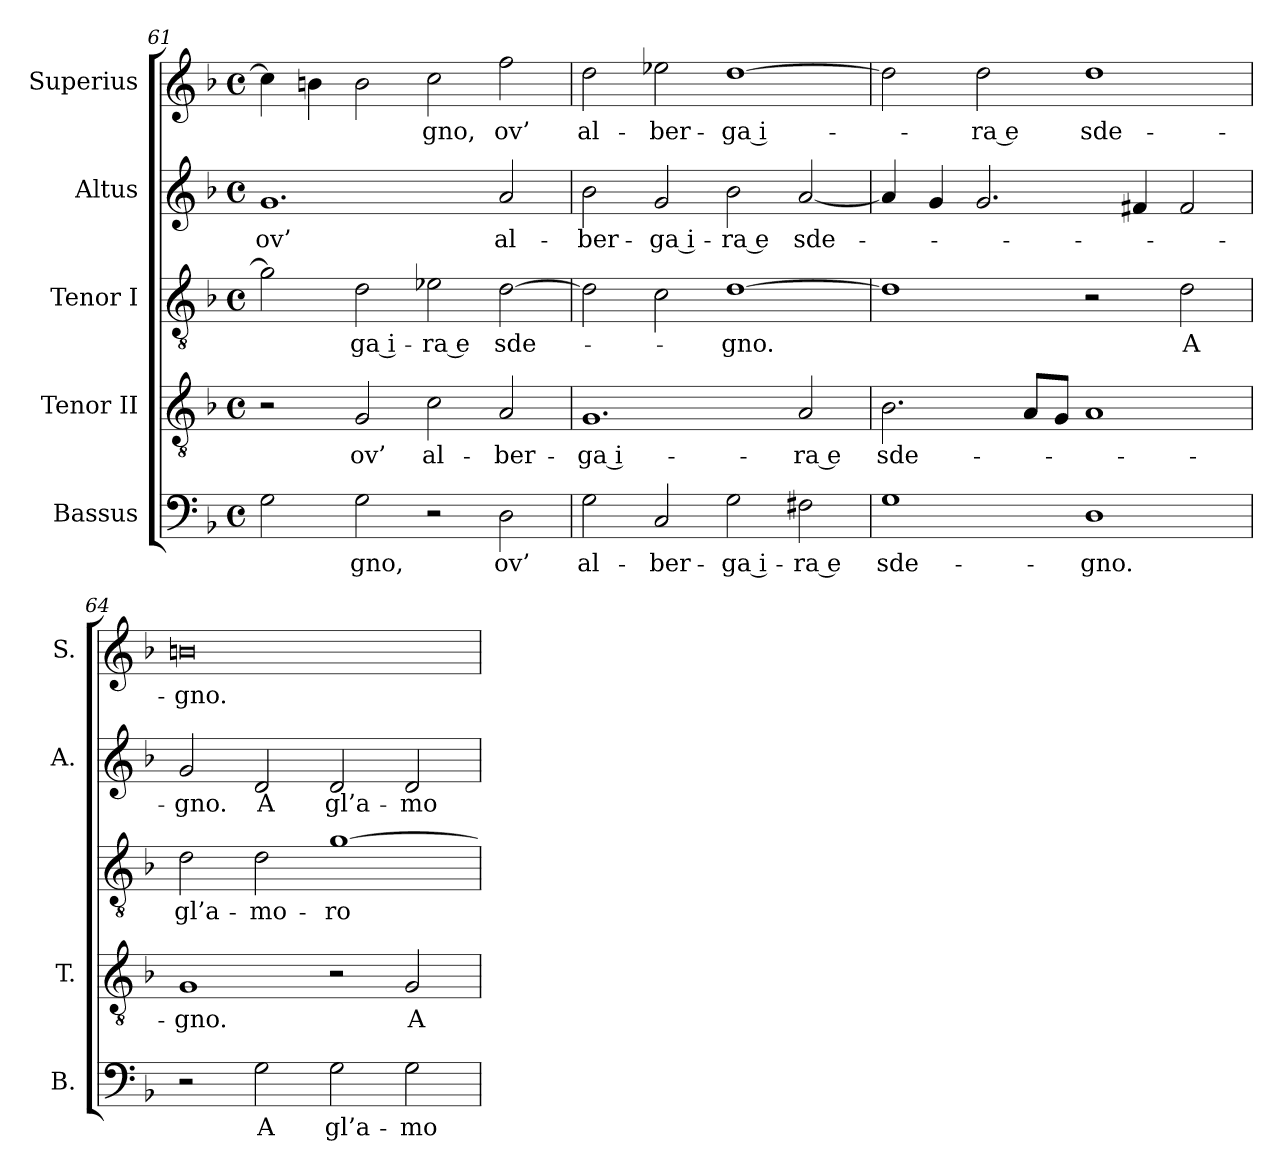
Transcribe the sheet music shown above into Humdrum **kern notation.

**kern	**text	**kern	**text	**kern	**text	**kern	**text	**kern	**text
*part5	*part5	*part4	*part4	*part3	*part3	*part2	*part2	*part1	*part1
*staff5	*staff5	*staff4	*staff4	*staff3	*staff3	*staff2	*staff2	*staff1	*staff1
*I"Bassus	*	*I"Tenor II	*	*I"Tenor I	*	*I"Altus	*	*I"Superius	*
*I'B.	*	*I'T.	*	*	*	*I'A.	*	*I'S.	*
*clefF4	*	*clefGv2	*	*clefGv2	*	*clefG2	*	*clefG2	*
*	*	*ITrd7c12	*	*	*	*	*	*	*
*k[b-]	*	*k[b-]	*	*k[b-]	*	*k[b-]	*	*k[b-]	*
*F:	*	*F:	*	*F:	*	*F:	*	*F:	*
*M4/4	*	*M4/4	*	*M4/4	*	*M4/4	*	*M4/4	*
*met(c)	*	*met(c)	*	*met(c)	*	*met(c)	*	*met(c)	*
=61	=61	=61	=61	=61	=61	=61	=61	=61	=61
!	!	!	!	!	!	!	!LO:LY:b:color=#000000	!	!
2Gi\	.	2r	.	2gi\]	.	1.gi	ov’	4cci\]	.
.	.	.	.	.	.	.	.	4bni\	.
!	!LO:LY:b:color=#000000	!	!	!	!	!	!	!	!
!	!	!	!LO:LY:b:color=#000000	!	!	!	!	!	!
!	!	!	!	!	!LO:LY:b:color=#000000	!	!	!	!
2Gi\	-gno,	2GGi/	ov’	2di\	-ga i-	.	.	2bi\	.
!	!	!	!LO:LY:b:color=#000000	!	!	!	!	!	!
!	!	!	!	!	!LO:LY:b:color=#000000	!	!	!	!
!	!	!	!	!	!	!	!	!	!LO:LY:b:color=#000000
2r	.	2Ci\	al-	2e-Xi\	-ra e	.	.	2cci\	-gno,
!	!LO:LY:b:color=#000000	!	!	!	!	!	!	!	!
!	!	!	!LO:LY:b:color=#000000	!	!	!	!	!	!
!	!	!	!	!	!LO:LY:b:color=#000000	!	!	!	!
!	!	!	!	!	!	!	!LO:LY:b:color=#000000	!	!
!	!	!	!	!	!	!	!	!	!LO:LY:b:color=#000000
2Di\	ov’	2AAi/	-ber-	[>2di\	sde-	2ai/	al-	2ffi\	ov’
=62	=62	=62	=62	=62	=62	=62	=62	=62	=62
!	!LO:LY:b:color=#000000	!	!	!	!	!	!	!	!
!	!	!	!LO:LY:b:color=#000000	!	!	!	!	!	!
!	!	!	!	!	!	!	!LO:LY:b:color=#000000	!	!
!	!	!	!	!	!	!	!	!	!LO:LY:b:color=#000000
2Gi\	al-	1.GGi	-ga i-	2di\]	.	2b-i\	-ber-	2ddi\	al-
!	!LO:LY:b:color=#000000	!	!	!	!	!	!	!	!
!	!	!	!	!	!	!	!LO:LY:b:color=#000000	!	!
!	!	!	!	!	!	!	!	!	!LO:LY:b:color=#000000
2Ci/	-ber-	.	.	2ci\	.	2gi/	-ga i-	2ee-Xi\	-ber-
!	!LO:LY:b:color=#000000	!	!	!	!	!	!	!	!
!	!	!	!	!	!LO:LY:b:color=#000000	!	!	!	!
!	!	!	!	!	!	!	!LO:LY:b:color=#000000	!	!
!	!	!	!	!	!	!	!	!	!LO:LY:b:color=#000000
2Gi\	-ga i-	.	.	[>1di	-gno.	2b-i\	-ra e	[>1ddi	-ga i-
!	!LO:LY:b:color=#000000	!	!	!	!	!	!	!	!
!	!	!	!LO:LY:b:color=#000000	!	!	!	!	!	!
!	!	!	!	!	!	!	!LO:LY:b:color=#000000	!	!
2F#Xi\	-ra e	2AAi/	-ra e	.	.	[<2ai/	sde-	.	.
=63	=63	=63	=63	=63	=63	=63	=63	=63	=63
!	!LO:LY:b:color=#000000	!	!	!	!	!	!	!	!
!	!	!	!LO:LY:b:color=#000000	!	!	!	!	!	!
1Gi	sde-	2.BB-i\	sde-	1di]	.	4ai/]	.	2ddi\]	.
.	.	.	.	.	.	4gi/	.	.	.
!	!	!	!	!	!	!	!	!	!LO:LY:b:color=#000000
.	.	.	.	.	.	2.gi/	.	2ddi\	-ra e
.	.	8AAi/L	.	.	.	.	.	.	.
.	.	8GGi/J	.	.	.	.	.	.	.
!	!LO:LY:b:color=#000000	!	!	!	!	!	!	!	!
!	!	!	!	!	!	!	!	!	!LO:LY:b:color=#000000
1Di	-gno.	1AAi	.	2r	.	.	.	1ddi	sde-
.	.	.	.	.	.	4f#Xi/	.	.	.
!	!	!	!	!	!LO:LY:b:color=#000000	!	!	!	!
.	.	.	.	2di\	A	2f#i/	.	.	.
!!LO:LB:g=z
=64	=64	=64	=64	=64	=64	=64	=64	=64	=64
!	!	!	!LO:LY:b:color=#000000	!	!	!	!	!	!
!	!	!	!	!	!LO:LY:b:color=#000000	!	!	!	!
!	!	!	!	!	!	!	!LO:LY:b:color=#000000	!	!
!	!	!	!	!	!	!	!	!	!LO:LY:b:color=#000000
2r	.	1GGi	-gno.	2di\	gl’a-	2gi/	-gno.	0bni	-gno.
!	!LO:LY:b:color=#000000	!	!	!	!	!	!	!	!
!	!	!	!	!	!LO:LY:b:color=#000000	!	!	!	!
!	!	!	!	!	!	!	!LO:LY:b:color=#000000	!	!
2Gi\	A	.	.	2di\	-mo-	2di/	A	.	.
!	!LO:LY:b:color=#000000	!	!	!	!	!	!	!	!
!	!	!	!	!	!LO:LY:b:color=#000000	!	!	!	!
!	!	!	!	!	!	!	!LO:LY:b:color=#000000	!	!
2Gi\	gl’a-	2r	.	[>1gi	-ro-	2di/	gl’a-	.	.
!	!LO:LY:b:color=#000000	!	!	!	!	!	!	!	!
!	!	!	!LO:LY:b:color=#000000	!	!	!	!	!	!
!	!	!	!	!	!	!	!LO:LY:b:color=#000000	!	!
2Gi\	-mo-	2GGi/	A	.	.	2di/	-mo-	.	.
=	=	=	=	=	=	=	=	=	=
*-	*-	*-	*-	*-	*-	*-	*-	*-	*-
